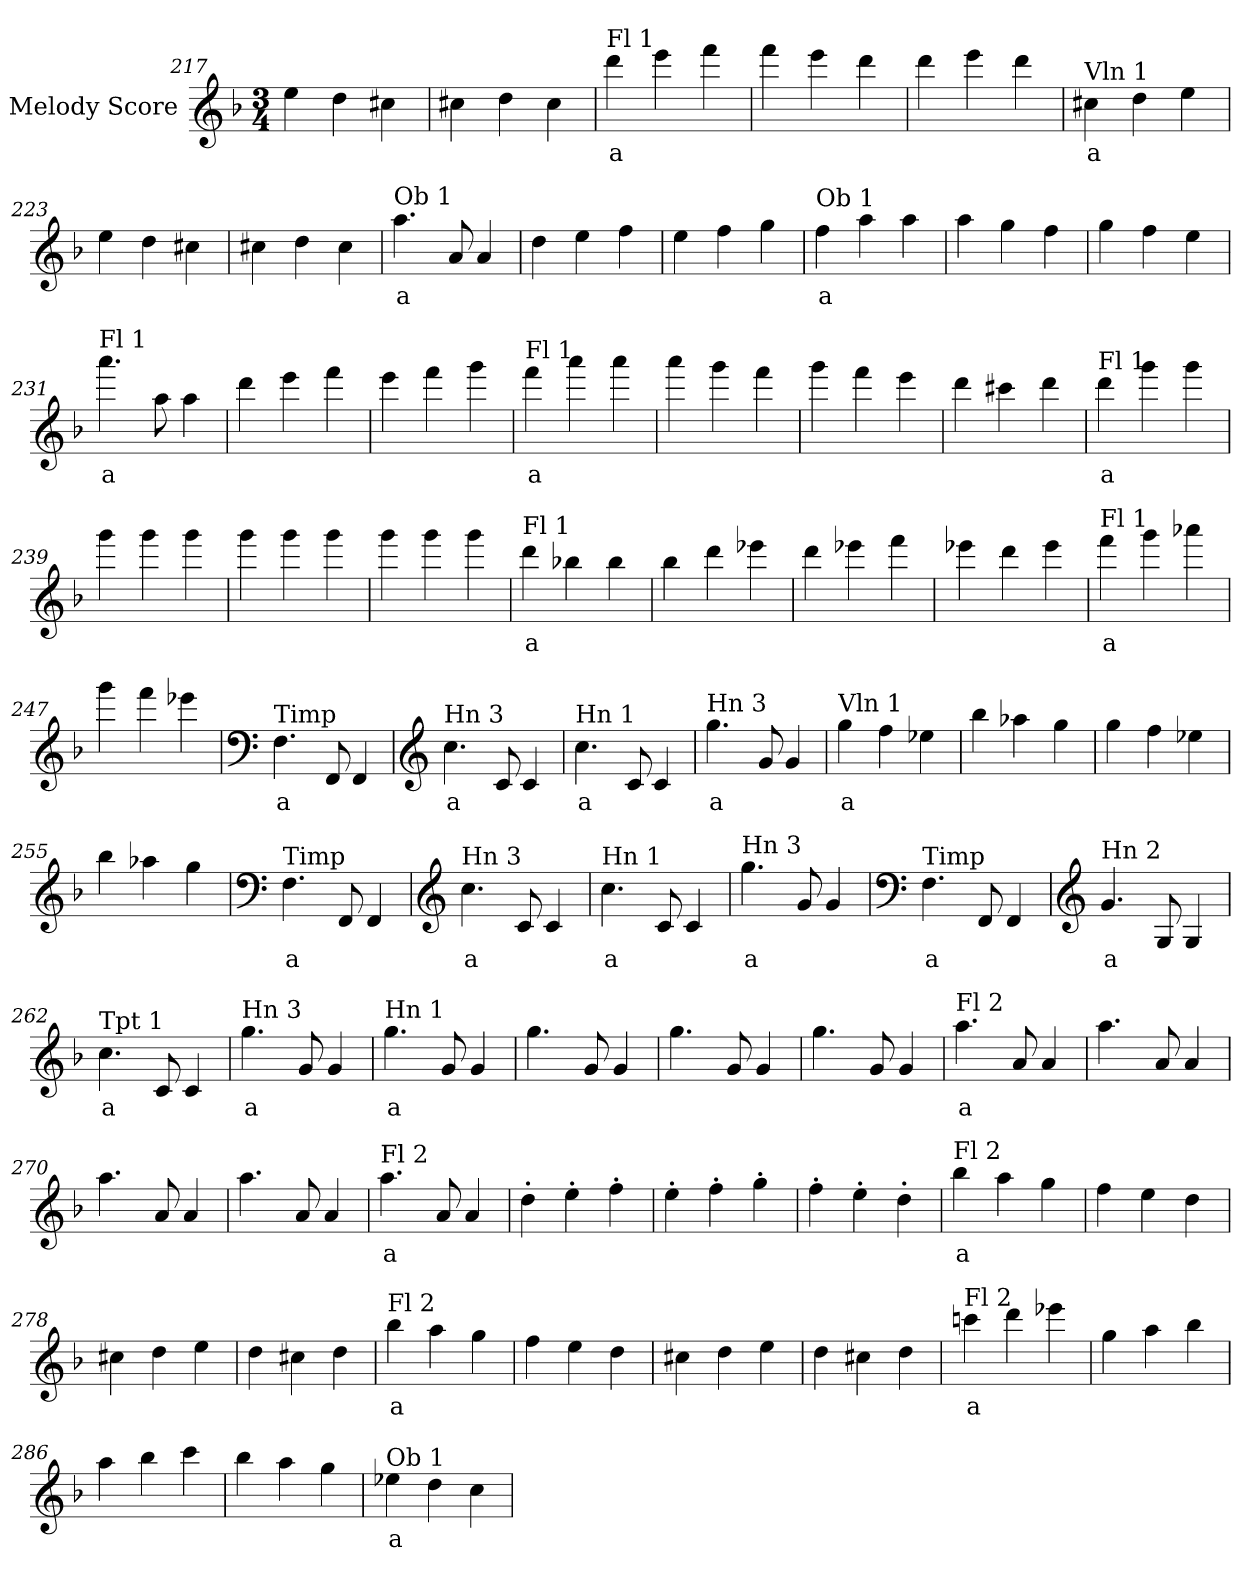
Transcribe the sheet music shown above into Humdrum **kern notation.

**kern	**text
*part1	*part1
*staff1	*staff1
*I"Melody Score	*
*clefG2	*
*k[b-]	*
*M3/4	*
=217	=217
4ee\	.
4dd\	.
4cc#X\	.
=218	=218
4cc#X\	.
4dd\	.
4cc#\	.
=219	=219
!LO:TX:a:t=Fl 1	!
!	!LO:LY:b:color=#FF0000
4ddd\	a
4eee\	.
4fff\	.
=220	=220
4fff\	.
4eee\	.
4ddd\	.
=221	=221
4ddd\	.
4eee\	.
4ddd\	.
=222	=222
!LO:TX:a:t=Vln 1	!
!	!LO:LY:b:color=#FF0000
4cc#X\	a
4dd\	.
4ee\	.
=223	=223
4ee\	.
4dd\	.
4cc#X\	.
=224	=224
4cc#X\	.
4dd\	.
4cc#\	.
=225	=225
!LO:TX:a:t=Ob 1	!
!	!LO:LY:b:color=#FF0000
4.aa\	a
8a/	.
4a/	.
=226	=226
4dd\	.
4ee\	.
4ff\	.
=227	=227
4ee\	.
4ff\	.
4gg\	.
=228	=228
!LO:TX:a:t=Ob 1	!
!	!LO:LY:b:color=#FF0000
4ff\	a
4aa\	.
4aa\	.
=229	=229
4aa\	.
4gg\	.
4ff\	.
=230	=230
4gg\	.
4ff\	.
4ee\	.
=231	=231
!LO:TX:a:t=Fl 1	!
!	!LO:LY:b:color=#FF0000
4.aaa\	a
8aa\	.
4aa\	.
=232	=232
4ddd\	.
4eee\	.
4fff\	.
=233	=233
4eee\	.
4fff\	.
4ggg\	.
=234	=234
!LO:TX:a:t=Fl 1	!
!	!LO:LY:b:color=#FF0000
4fff\	a
4aaa\	.
4aaa\	.
=235	=235
4aaa\	.
4ggg\	.
4fff\	.
=236	=236
4ggg\	.
4fff\	.
4eee\	.
=237	=237
4ddd\	.
4ccc#X\	.
4ddd\	.
=238	=238
!LO:TX:a:t=Fl 1	!
!	!LO:LY:b:color=#FF0000
4ddd\	a
4ggg\	.
4ggg\	.
=239	=239
4ggg\	.
4ggg\	.
4ggg\	.
=240	=240
4ggg\	.
4ggg\	.
4ggg\	.
=241	=241
4ggg\	.
4ggg\	.
4ggg\	.
=242	=242
!LO:TX:a:t=Fl 1	!
!	!LO:LY:b:color=#FF0000
4ddd\	a
4bb-X\	.
4bb-\	.
=243	=243
4bb-\	.
4ddd\	.
4eee-X\	.
=244	=244
4ddd\	.
4eee-X\	.
4fff\	.
=245	=245
4eee-X\	.
4ddd\	.
4eee-\	.
=246	=246
!LO:TX:a:t=Fl 1	!
!	!LO:LY:b:color=#FF0000
4fff\	a
4ggg\	.
4aaa-X\	.
=247	=247
4ggg\	.
4fff\	.
4eee-X\	.
=248	=248
*clefF4	*
!LO:TX:a:t=Timp	!
!	!LO:LY:b:color=#FF0000
4.F\	a
8FF/	.
4FF/	.
=249	=249
*clefG2	*
!LO:TX:a:t=Hn 3	!
!	!LO:LY:b:color=#FF0000
4.cc\	a
8c/	.
4c/	.
=250	=250
!LO:TX:a:t=Hn 1	!
!	!LO:LY:b:color=#FF0000
4.cc\	a
8c/	.
4c/	.
=251	=251
!LO:TX:a:t=Hn 3	!
!	!LO:LY:b:color=#FF0000
4.gg\	a
8g/	.
4g/	.
=252	=252
!LO:TX:a:t=Vln 1	!
!	!LO:LY:b:color=#FF0000
4gg\	a
4ff\	.
4ee-X\	.
=253	=253
4bb-\	.
4aa-X\	.
4gg\	.
=254	=254
4gg\	.
4ff\	.
4ee-X\	.
=255	=255
4bb-\	.
4aa-X\	.
4gg\	.
=256	=256
*clefF4	*
!LO:TX:a:t=Timp	!
!	!LO:LY:b:color=#FF0000
4.F\	a
8FF/	.
4FF/	.
=257	=257
*clefG2	*
!LO:TX:a:t=Hn 3	!
!	!LO:LY:b:color=#FF0000
4.cc\	a
8c/	.
4c/	.
=258	=258
!LO:TX:a:t=Hn 1	!
!	!LO:LY:b:color=#FF0000
4.cc\	a
8c/	.
4c/	.
=259	=259
!LO:TX:a:t=Hn 3	!
!	!LO:LY:b:color=#FF0000
4.gg\	a
8g/	.
4g/	.
=260	=260
*clefF4	*
!LO:TX:a:t=Timp	!
!	!LO:LY:b:color=#FF0000
4.F\	a
8FF/	.
4FF/	.
=261	=261
*clefG2	*
!LO:TX:a:t=Hn 2	!
!	!LO:LY:b:color=#FF0000
4.g/	a
8G/	.
4G/	.
=262	=262
!LO:TX:a:t=Tpt 1	!
!	!LO:LY:b:color=#FF0000
4.cc\	a
8c/	.
4c/	.
=263	=263
!LO:TX:a:t=Hn 3	!
!	!LO:LY:b:color=#FF0000
4.gg\	a
8g/	.
4g/	.
=264	=264
!LO:TX:a:t=Hn 1	!
!	!LO:LY:b:color=#FF0000
4.gg\	a
8g/	.
4g/	.
=265	=265
4.gg\	.
8g/	.
4g/	.
=266	=266
4.gg\	.
8g/	.
4g/	.
=267	=267
4.gg\	.
8g/	.
4g/	.
=268	=268
!LO:TX:a:t=Fl 2	!
!	!LO:LY:b:color=#FF0000
4.aa\	a
8a/	.
4a/	.
=269	=269
4.aa\	.
8a/	.
4a/	.
=270	=270
4.aa\	.
8a/	.
4a/	.
=271	=271
4.aa\	.
8a/	.
4a/	.
=272	=272
!LO:TX:a:t=Fl 2	!
!	!LO:LY:b:color=#FF0000
4.aa\	a
8a/	.
4a/	.
=273	=273
4dd'\	.
4ee'\	.
4ff'\	.
=274	=274
4ee'\	.
4ff'\	.
4gg'\	.
=275	=275
4ff'\	.
4ee'\	.
4dd'\	.
=276	=276
!LO:TX:a:t=Fl 2	!
!	!LO:LY:b:color=#FF0000
4bb-\	a
4aa\	.
4gg\	.
=277	=277
4ff\	.
4ee\	.
4dd\	.
=278	=278
4cc#X\	.
4dd\	.
4ee\	.
=279	=279
4dd\	.
4cc#X\	.
4dd\	.
=280	=280
!LO:TX:a:t=Fl 2	!
!	!LO:LY:b:color=#FF0000
4bb-\	a
4aa\	.
4gg\	.
=281	=281
4ff\	.
4ee\	.
4dd\	.
=282	=282
4cc#X\	.
4dd\	.
4ee\	.
=283	=283
4dd\	.
4cc#X\	.
4dd\	.
=284	=284
!LO:TX:a:t=Fl 2	!
!	!LO:LY:b:color=#FF0000
4cccn\	a
4ddd\	.
4eee-X\	.
=285	=285
4gg\	.
4aa\	.
4bb-\	.
=286	=286
4aa\	.
4bb-\	.
4ccc\	.
=287	=287
4bb-\	.
4aa\	.
4gg\	.
=288	=288
!LO:TX:a:t=Ob 1	!
!	!LO:LY:b:color=#FF0000
4ee-X\	a
4dd\	.
4cc\	.
=	=
*-	*-
